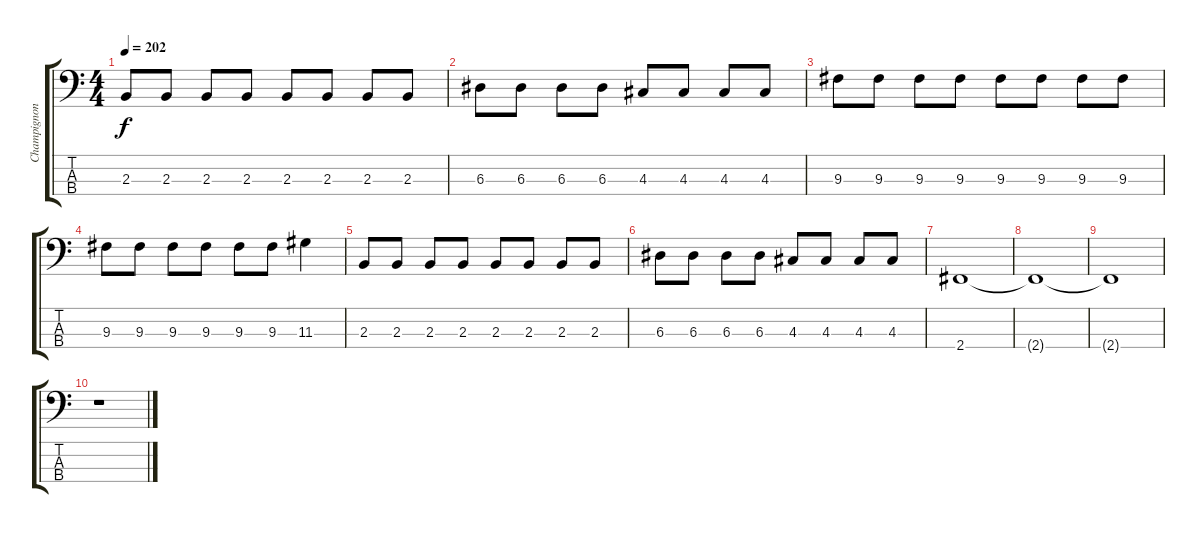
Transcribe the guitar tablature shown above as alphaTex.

\track ("Champignon" "Champignon") {instrument slapbass2}
\staff {score tabs}
\tuning (G2 D2 A1 E1) {hide}
\ts (4 4)
\tempo 202
\clef f4
\ks c
2.3.8{dy f} 2.3.8 2.3.8 2.3.8 2.3.8 2.3.8 2.3.8 2.3.8 |
6.3.8 6.3.8 6.3.8 6.3.8 4.3.8 4.3.8 4.3.8 4.3.8 |
9.3.8 9.3.8 9.3.8 9.3.8 9.3.8 9.3.8 9.3.8 9.3.8 |
9.3.8 9.3.8 9.3.8 9.3.8 9.3.8 9.3.8 11.3.4 |
2.3.8 2.3.8 2.3.8 2.3.8 2.3.8 2.3.8 2.3.8 2.3.8 |
6.3.8 6.3.8 6.3.8 6.3.8 4.3.8 4.3.8 4.3.8 4.3.8 |
2.4.1 |
2.4{t}.1 |
2.4{t}.1 |
r.1
